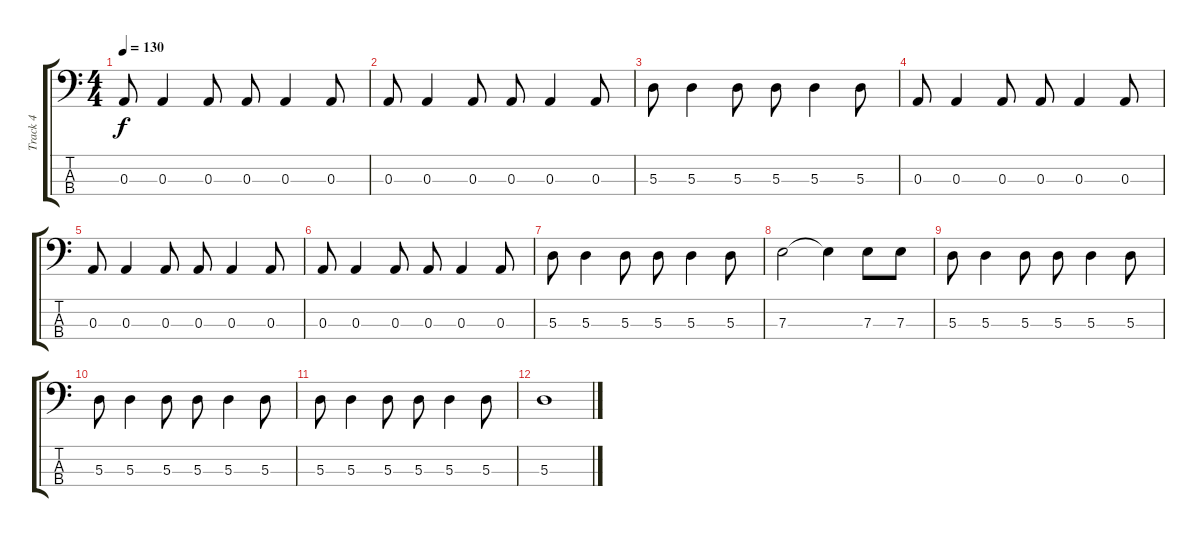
\track ("Track 4" "Track 4") {instrument electricbassfinger}
\staff {score tabs}
\tuning (G2 D2 A1 E1) {hide}
\ts (4 4)
\tempo 130
\clef f4
\ks c
0.3.8{dy f} 0.3.4 0.3.8 0.3.8 0.3.4 0.3.8 |
0.3.8 0.3.4 0.3.8 0.3.8 0.3.4 0.3.8 |
5.3.8 5.3.4 5.3.8 5.3.8 5.3.4 5.3.8 |
0.3.8 0.3.4 0.3.8 0.3.8 0.3.4 0.3.8 |
0.3.8 0.3.4 0.3.8 0.3.8 0.3.4 0.3.8 |
0.3.8 0.3.4 0.3.8 0.3.8 0.3.4 0.3.8 |
5.3.8 5.3.4 5.3.8 5.3.8 5.3.4 5.3.8 |
7.3.2 7.3{t}.4 7.3.8 7.3.8 |
5.3.8 5.3.4 5.3.8 5.3.8 5.3.4 5.3.8 |
5.3.8 5.3.4 5.3.8 5.3.8 5.3.4 5.3.8 |
5.3.8 5.3.4 5.3.8 5.3.8 5.3.4 5.3.8 |
5.3.1
